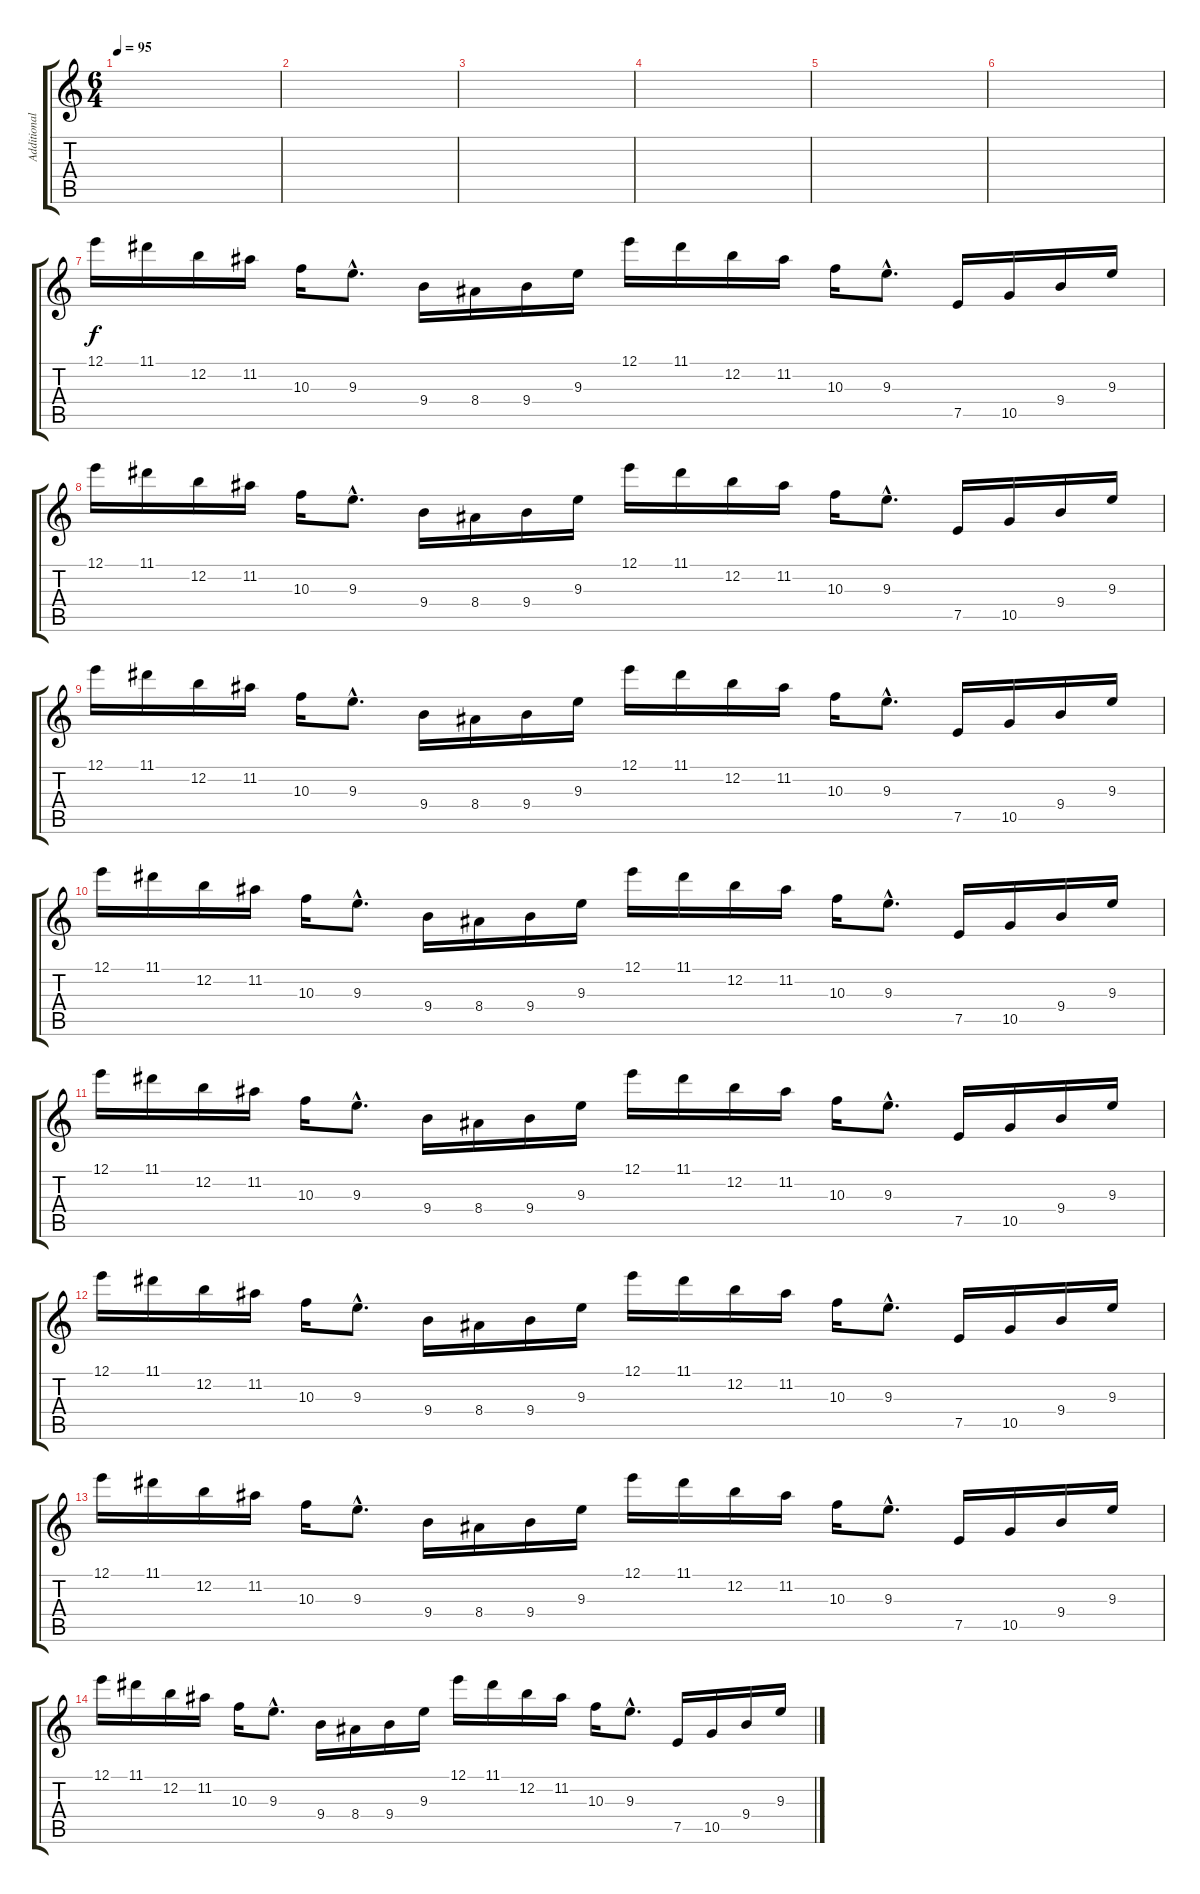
\track ("Additional Guitar" "Additional") {instrument distortionguitar}
\staff {score tabs}
\tuning (E4 B3 G3 D3 A2 E2) {hide}
\ts (6 4)
\tempo 95
\clef g2
\ks c
|
|
|
|
|
|
12.1.16 11.1.16 12.2.16 11.2.16 10.3.16 9.3{hac}.8{d} 9.4.16 8.4.16 9.4.16 9.3.16 12.1.16 11.1.16 12.2.16 11.2.16 10.3.16 9.3{hac}.8{d} 7.5.16 10.5.16 9.4.16 9.3.16 |
12.1.16 11.1.16 12.2.16 11.2.16 10.3.16 9.3{hac}.8{d} 9.4.16 8.4.16 9.4.16 9.3.16 12.1.16 11.1.16 12.2.16 11.2.16 10.3.16 9.3{hac}.8{d} 7.5.16 10.5.16 9.4.16 9.3.16 |
12.1.16 11.1.16 12.2.16 11.2.16 10.3.16 9.3{hac}.8{d} 9.4.16 8.4.16 9.4.16 9.3.16 12.1.16 11.1.16 12.2.16 11.2.16 10.3.16 9.3{hac}.8{d} 7.5.16 10.5.16 9.4.16 9.3.16 |
12.1.16 11.1.16 12.2.16 11.2.16 10.3.16 9.3{hac}.8{d} 9.4.16 8.4.16 9.4.16 9.3.16 12.1.16 11.1.16 12.2.16 11.2.16 10.3.16 9.3{hac}.8{d} 7.5.16 10.5.16 9.4.16 9.3.16 |
12.1.16 11.1.16 12.2.16 11.2.16 10.3.16 9.3{hac}.8{d} 9.4.16 8.4.16 9.4.16 9.3.16 12.1.16 11.1.16 12.2.16 11.2.16 10.3.16 9.3{hac}.8{d} 7.5.16 10.5.16 9.4.16 9.3.16 |
12.1.16 11.1.16 12.2.16 11.2.16 10.3.16 9.3{hac}.8{d} 9.4.16 8.4.16 9.4.16 9.3.16 12.1.16 11.1.16 12.2.16 11.2.16 10.3.16 9.3{hac}.8{d} 7.5.16 10.5.16 9.4.16 9.3.16 |
12.1.16 11.1.16 12.2.16 11.2.16 10.3.16 9.3{hac}.8{d} 9.4.16 8.4.16 9.4.16 9.3.16 12.1.16 11.1.16 12.2.16 11.2.16 10.3.16 9.3{hac}.8{d} 7.5.16 10.5.16 9.4.16 9.3.16 |
12.1.16 11.1.16 12.2.16 11.2.16 10.3.16 9.3{hac}.8{d} 9.4.16 8.4.16 9.4.16 9.3.16 12.1.16 11.1.16 12.2.16 11.2.16 10.3.16 9.3{hac}.8{d} 7.5.16 10.5.16 9.4.16 9.3.16
